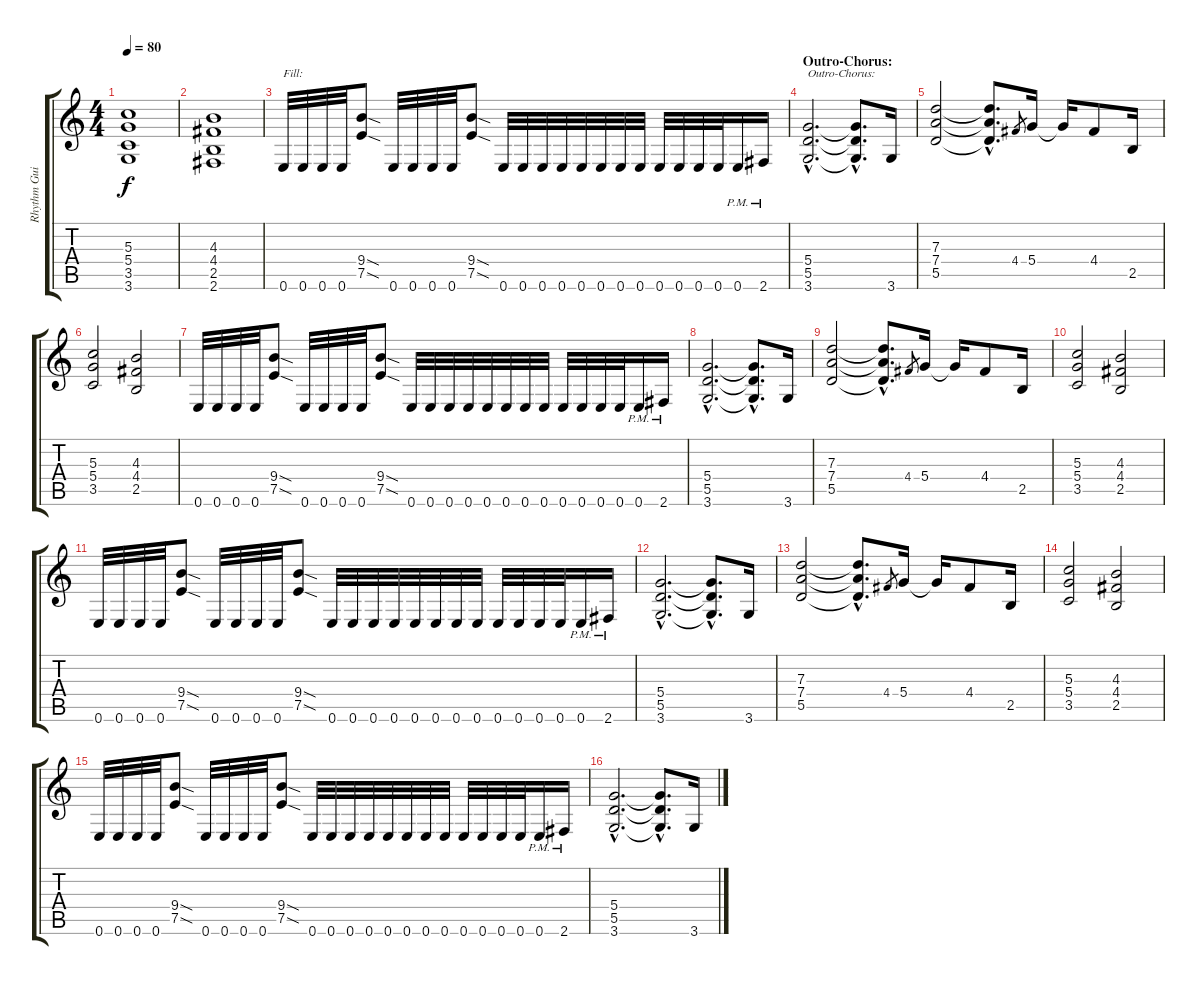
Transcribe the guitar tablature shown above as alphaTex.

\track ("Rhythm Guitar 2" "Rhythm Gui") {instrument overdrivenguitar}
\staff {score tabs}
\tuning (E4 B3 G3 D3 A2 E2) {hide}
\ts (4 4)
\tempo 80
\clef g2
\ks c
(5.3 5.4 3.5 3.6).1{dy f} |
(4.3 4.4 2.5 2.6).1 |
0.6.32{txt "Fill:"} 0.6.32 0.6.32 0.6.32 (9.4{sod} 7.5{sod}).8 0.6.32 0.6.32 0.6.32 0.6.32 (9.4{sod} 7.5{sod}).8 0.6.32 0.6.32 0.6.32 0.6.32 0.6.32 0.6.32 0.6.32 0.6.32 0.6.32 0.6.32 0.6.32 0.6.32 0.6{pm}.16 2.6{pm}.16 |
\section ("" "Outro-Chorus:")
(5.4{hac} 5.5{hac} 3.6{hac}).2{d txt "Outro-Chorus:"} (5.4{hac t} 5.5{hac t} 3.6{hac t}).8{d} 3.6.16 |
(7.3 7.4 5.5).2 (7.3{hac t} 7.4{hac t} 5.5{hac t}).8{d} 4.4.8{gr} 5.4.16 5.4{t}.16 4.4.8 2.5.16 |
(5.3 5.4 3.5).2 (4.3 4.4 2.5).2 |
0.6.32 0.6.32 0.6.32 0.6.32 (9.4{sod} 7.5{sod}).8 0.6.32 0.6.32 0.6.32 0.6.32 (9.4{sod} 7.5{sod}).8 0.6.32 0.6.32 0.6.32 0.6.32 0.6.32 0.6.32 0.6.32 0.6.32 0.6.32 0.6.32 0.6.32 0.6.32 0.6{pm}.16 2.6{pm}.16 |
(5.4{hac} 5.5{hac} 3.6{hac}).2{d} (5.4{hac t} 5.5{hac t} 3.6{hac t}).8{d} 3.6.16 |
(7.3 7.4 5.5).2 (7.3{hac t} 7.4{hac t} 5.5{hac t}).8{d} 4.4.8{gr} 5.4.16 5.4{t}.16 4.4.8 2.5.16 |
(5.3 5.4 3.5).2 (4.3 4.4 2.5).2 |
0.6.32 0.6.32 0.6.32 0.6.32 (9.4{sod} 7.5{sod}).8 0.6.32 0.6.32 0.6.32 0.6.32 (9.4{sod} 7.5{sod}).8 0.6.32 0.6.32 0.6.32 0.6.32 0.6.32 0.6.32 0.6.32 0.6.32 0.6.32 0.6.32 0.6.32 0.6.32 0.6{pm}.16 2.6{pm}.16 |
(5.4{hac} 5.5{hac} 3.6{hac}).2{d} (5.4{hac t} 5.5{hac t} 3.6{hac t}).8{d} 3.6.16 |
(7.3 7.4 5.5).2 (7.3{hac t} 7.4{hac t} 5.5{hac t}).8{d} 4.4.8{gr} 5.4.16 5.4{t}.16 4.4.8 2.5.16 |
(5.3 5.4 3.5).2 (4.3 4.4 2.5).2 |
0.6.32 0.6.32 0.6.32 0.6.32 (9.4{sod} 7.5{sod}).8 0.6.32 0.6.32 0.6.32 0.6.32 (9.4{sod} 7.5{sod}).8 0.6.32 0.6.32 0.6.32 0.6.32 0.6.32 0.6.32 0.6.32 0.6.32 0.6.32 0.6.32 0.6.32 0.6.32 0.6{pm}.16 2.6{pm}.16 |
(5.4{hac} 5.5{hac} 3.6{hac}).2{d} (5.4{hac t} 5.5{hac t} 3.6{hac t}).8{d} 3.6.16
